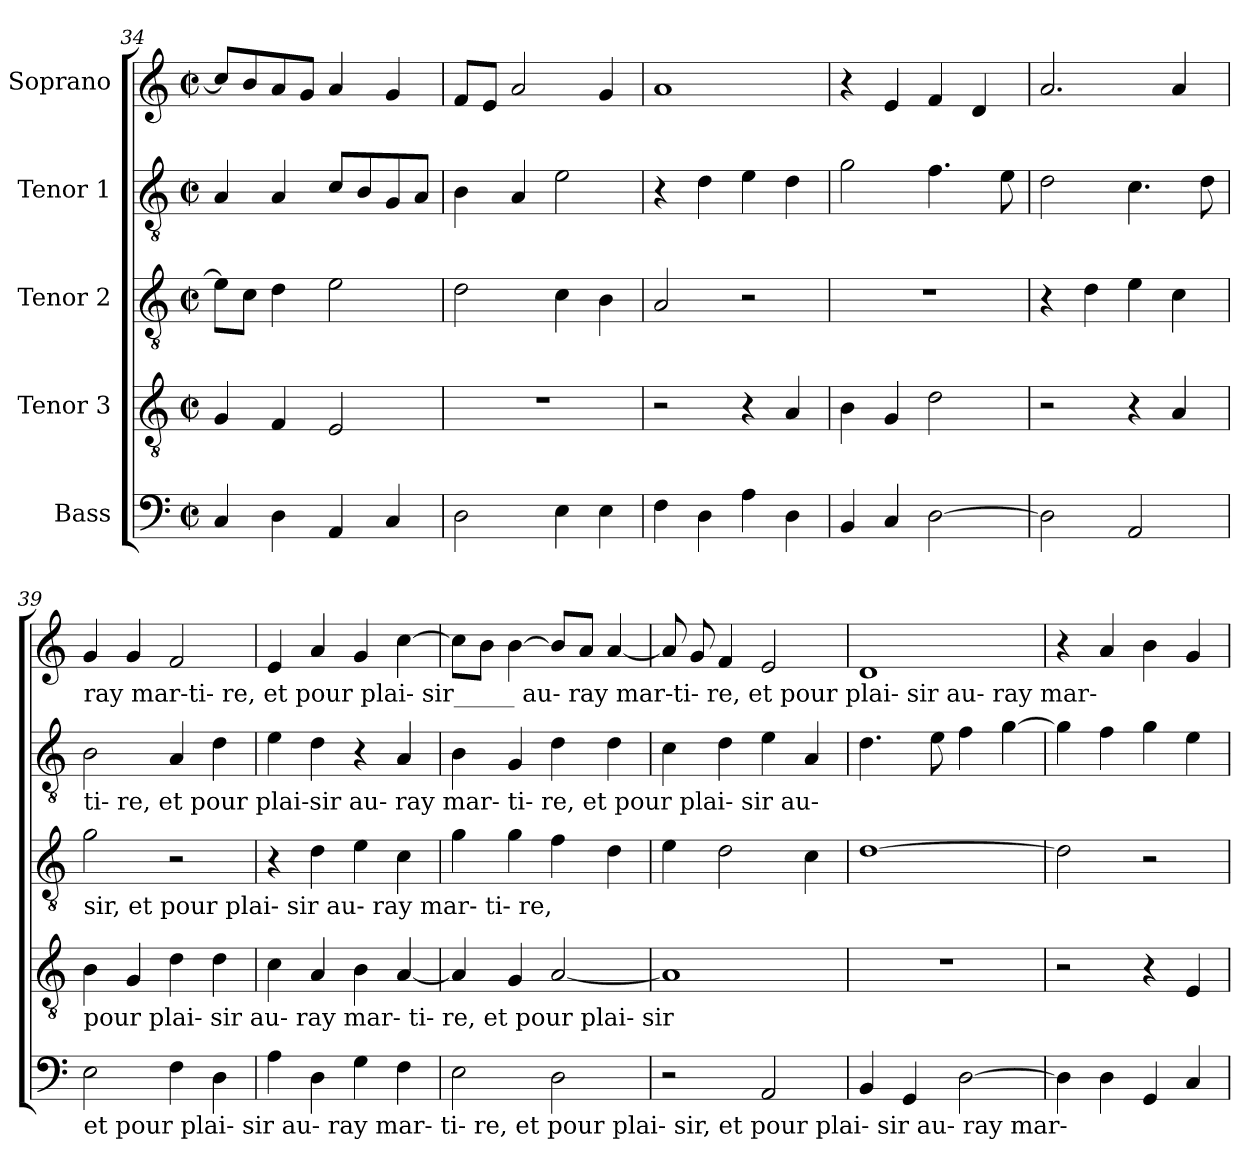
**kern	**kern	**kern	**kern	**kern
*part5	*part4	*part3	*part2	*part1
*staff5	*staff4	*staff3	*staff2	*staff1
*I"Bass	*I"Tenor 3	*I"Tenor 2	*I"Tenor 1	*I"Soprano
*clefF4	*clefGv2	*clefGv2	*clefGv2	*clefG2
*k[]	*k[]	*k[]	*k[]	*k[]
*C:	*C:	*C:	*C:	*C:
*M2/2	*M2/2	*M2/2	*M2/2	*M2/2
*met(c|)	*met(c|)	*met(c|)	*met(c|)	*met(c|)
=34	=34	=34	=34	=34
4C/	4G/	8e\L]	4A/	8cc/L]
.	.	8c\J	.	8b/
4D\	4F/	4d\	4A/	8a/
.	.	.	.	8g/J
4AA/	2E/	2e\	8c/L	4a/
.	.	.	8B/	.
4C/	.	.	8G/	4g/
.	.	.	8A/J	.
=35	=35	=35	=35	=35
2D\	1r	2d\	4B\	8f/L
.	.	.	.	8e/J
.	.	.	4A/	2a/
4E\	.	4c\	2e\	.
4E\	.	4B\	.	4g/
=36	=36	=36	=36	=36
4F\	2r	2A/	4r	1a
4D\	.	.	4d\	.
4A\	4r	2r	4e\	.
4D\	4A/	.	4d\	.
=37	=37	=37	=37	=37
4BB/	4B\	1r	2g\	4r
4C/	4G/	.	.	4e/
[2D\	2d\	.	4.f\	4f/
.	.	.	.	4d/
.	.	.	8e\	.
=38	=38	=38	=38	=38
2D\]	2r	4r	2d\	2.a/
.	.	4d\	.	.
2AA/	4r	4e\	4.c\	.
.	4A/	4c\	.	4a/
.	.	.	8d\	.
!!LO:PB:g=z
=39	=39	=39	=39	=39
!	!	!	!	!LO:TX:b:t=ray  mar-ti-             re,    et   pour plai-         sir_____   au-       ray mar-ti-            re,                                    et   pour  plai-  sir  au-   ray   mar-
!	!	!	!LO:TX:b:t=ti-                                    re,             et    pour   plai-sir  au-   ray   mar-  ti-                                     re,            et   pour  plai-  sir           au-	!
!	!	!LO:TX:b:t=sir,                                   et    pour plai-  sir  au-   ray   mar-   ti-                             re,	!	!
!	!LO:TX:b:t=pour plai- sir   au-   ray   mar- ti-                              re,                                                                                                    et     pour  plai- sir	!	!	!
!LO:TX:b:t=et            pour  plai-  sir   au-  ray   mar-   ti-           re,                              et           pour  plai-  sir,                 et    pour   plai- sir   au-  ray   mar-	!	!	!	!
2E\	4B\	2g\	2B\	4g/
.	4G/	.	.	4g/
4F\	4d\	2r	4A/	2f/
4D\	4d\	.	4d\	.
=40	=40	=40	=40	=40
4A\	4c\	4r	4e\	4e/
4D\	4A/	4d\	4d\	4a/
4G\	4B\	4e\	4r	4g/
4F\	[4A/	4c\	4A/	[4cc\
=41	=41	=41	=41	=41
2E\	4A/]	4g\	4B\	8cc\L]
.	.	.	.	8b\J
.	4G/	4g\	4G/	[4b\
2D\	[2A/	4f\	4d\	8b/L]
.	.	.	.	8a/J
.	.	4d\	4d\	[4a/
=42	=42	=42	=42	=42
2r	1A]	4e\	4c\	8a/]
.	.	.	.	8g/
.	.	2d\	4d\	4f/
2AA/	.	.	4e\	2e/
.	.	4c\	4A/	.
=43	=43	=43	=43	=43
4BB/	1r	[1d	4.d\	1d
4GG/	.	.	.	.
.	.	.	8e\	.
[2D\	.	.	4f\	.
.	.	.	[4g\	.
=44	=44	=44	=44	=44
4D\]	2r	2d\]	4g\]	4r
4D\	.	.	4f\	4a/
4GG/	4r	2r	4g\	4b\
4C/	4E/	.	4e\	4g/
=	=	=	=	=
*-	*-	*-	*-	*-
